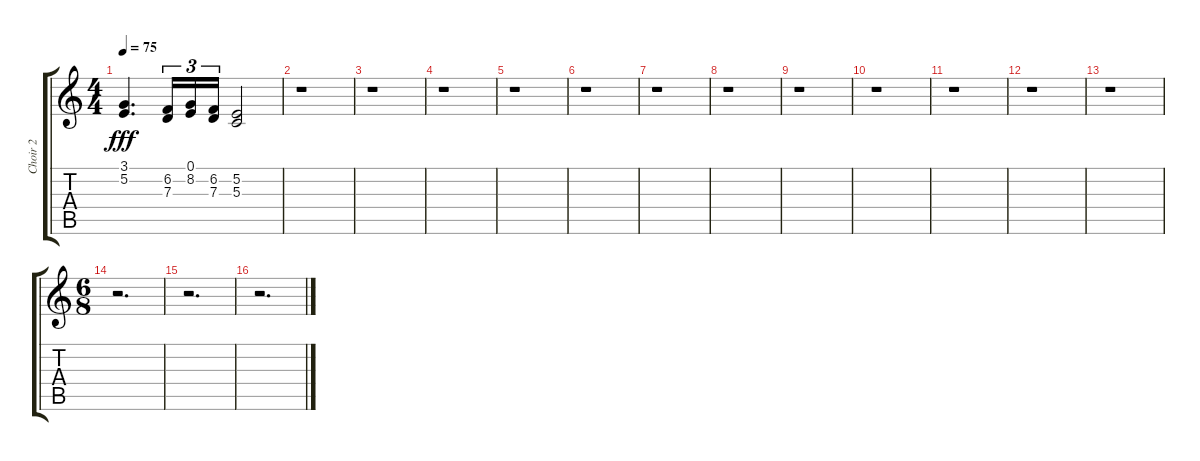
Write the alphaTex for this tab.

\track ("Choir 2" "Choir 2") {instrument choiraahs}
\staff {score tabs}
\tuning (E4 B3 G3 D3 A2 E2) {hide}
\ts (4 4)
\tempo 75
\clef g2
\ks c
(3.1 5.2).4{d dy fff} (6.2 7.3).16{tu (3 2)} (0.1 8.2).16{tu (3 2)} (6.2 7.3).16{tu (3 2)} (5.2 5.3).2 |
r.1 |
r.1 |
r.1 |
r.1 |
r.1 |
r.1 |
r.1 |
r.1 |
r.1 |
r.1 |
r.1 |
r.1 |
\ts (6 8)
r.2{d} |
r.2{d} |
r.2{d}
